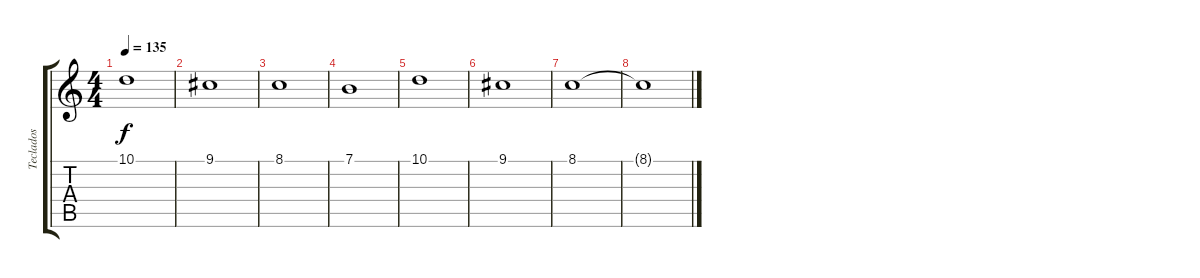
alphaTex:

\track ("Teclados" "Teclados") {instrument trumpet}
\staff {score tabs}
\tuning (E4 B3 G3 D3 A2 E2) {hide}
\ts (4 4)
\tempo 135
\clef g2
\ks c
10.1.1{dy f} |
9.1.1 |
8.1.1 |
7.1.1 |
10.1.1 |
9.1.1 |
8.1.1 |
8.1{t}.1
